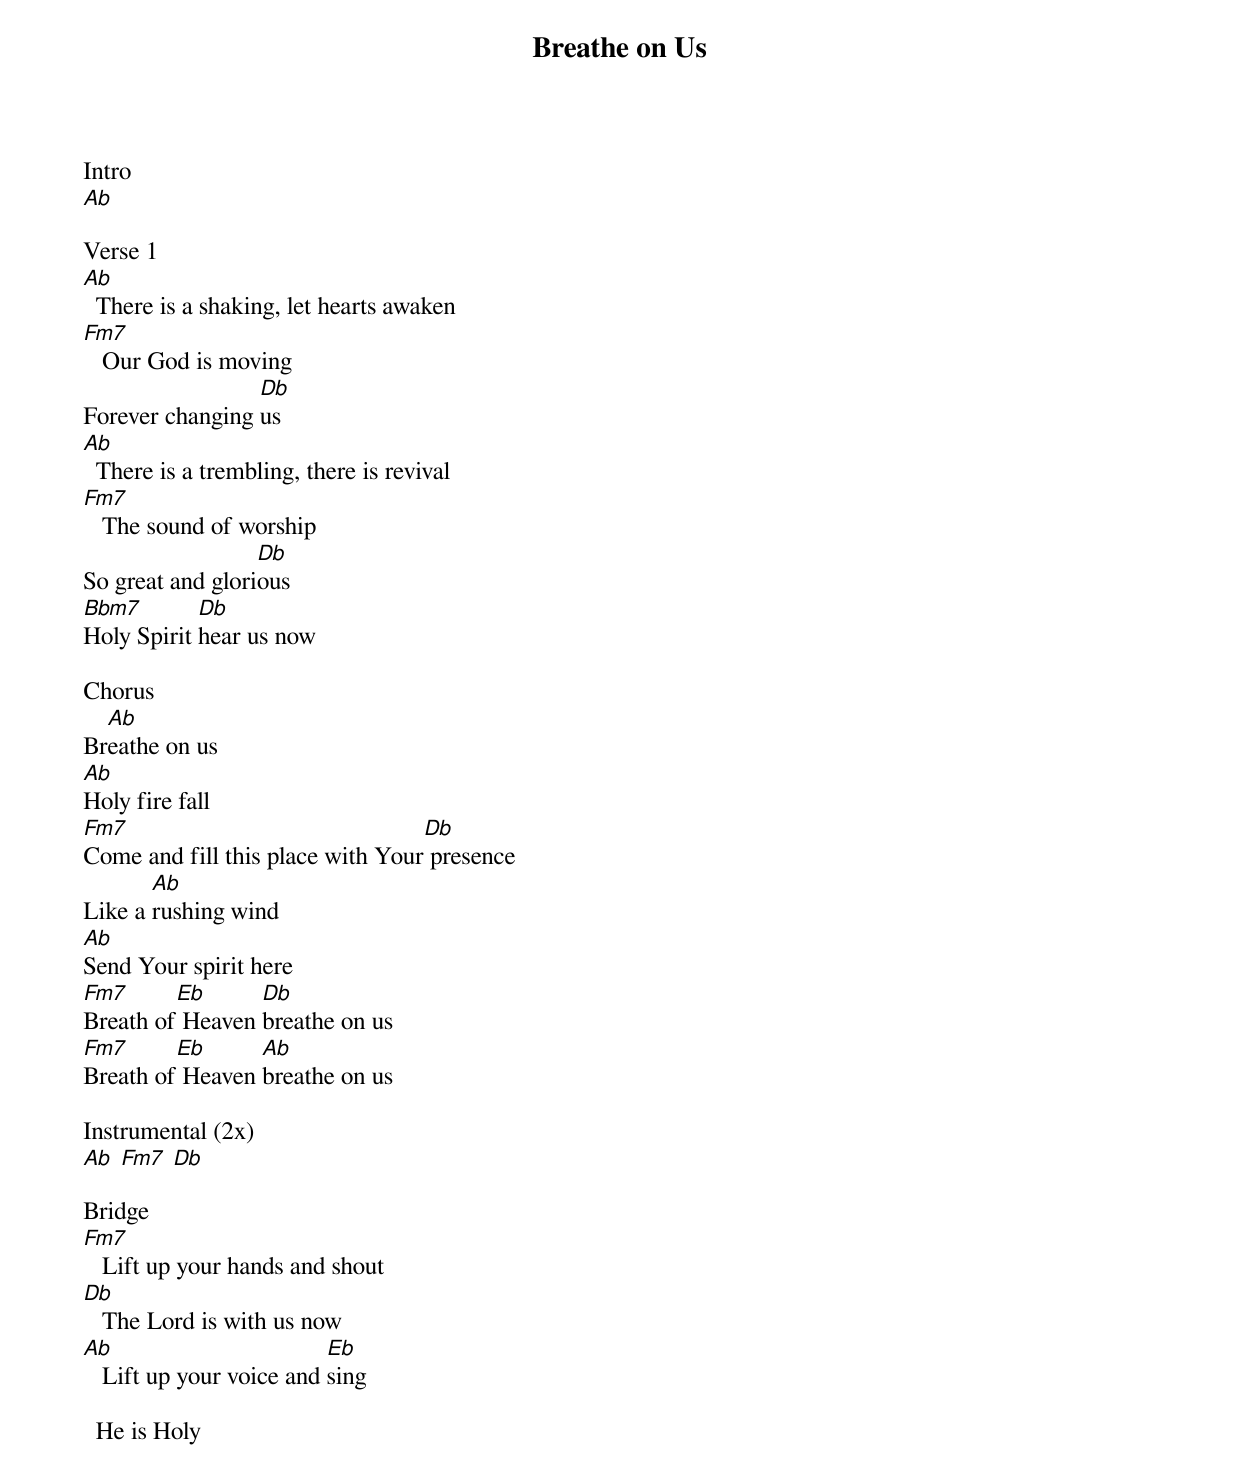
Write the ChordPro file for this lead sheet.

{title: Breathe on Us}
{ng}
Intro
[Ab]

Verse 1
[Ab]  There is a shaking, let hearts awaken
[Fm7]   Our God is moving
Forever changing [Db]us
[Ab]  There is a trembling, there is revival
[Fm7]   The sound of worship
So great and glori[Db]ous
[Bbm7]Holy Spirit [Db]hear us now

Chorus
Br[Ab]eathe on us
[Ab]Holy fire fall
[Fm7]Come and fill this place with Your[Db] presence
Like a [Ab]rushing wind
[Ab]Send Your spirit here
[Fm7]Breath of[Eb] Heaven [Db]breathe on us
[Fm7]Breath of[Eb] Heaven [Ab]breathe on us

Instrumental (2x)
[Ab] [Fm7] [Db]

Bridge
[Fm7]   Lift up your hands and shout
[Db]   The Lord is with us now
[Ab]   Lift up your voice and [Eb]sing

  He is Holy
